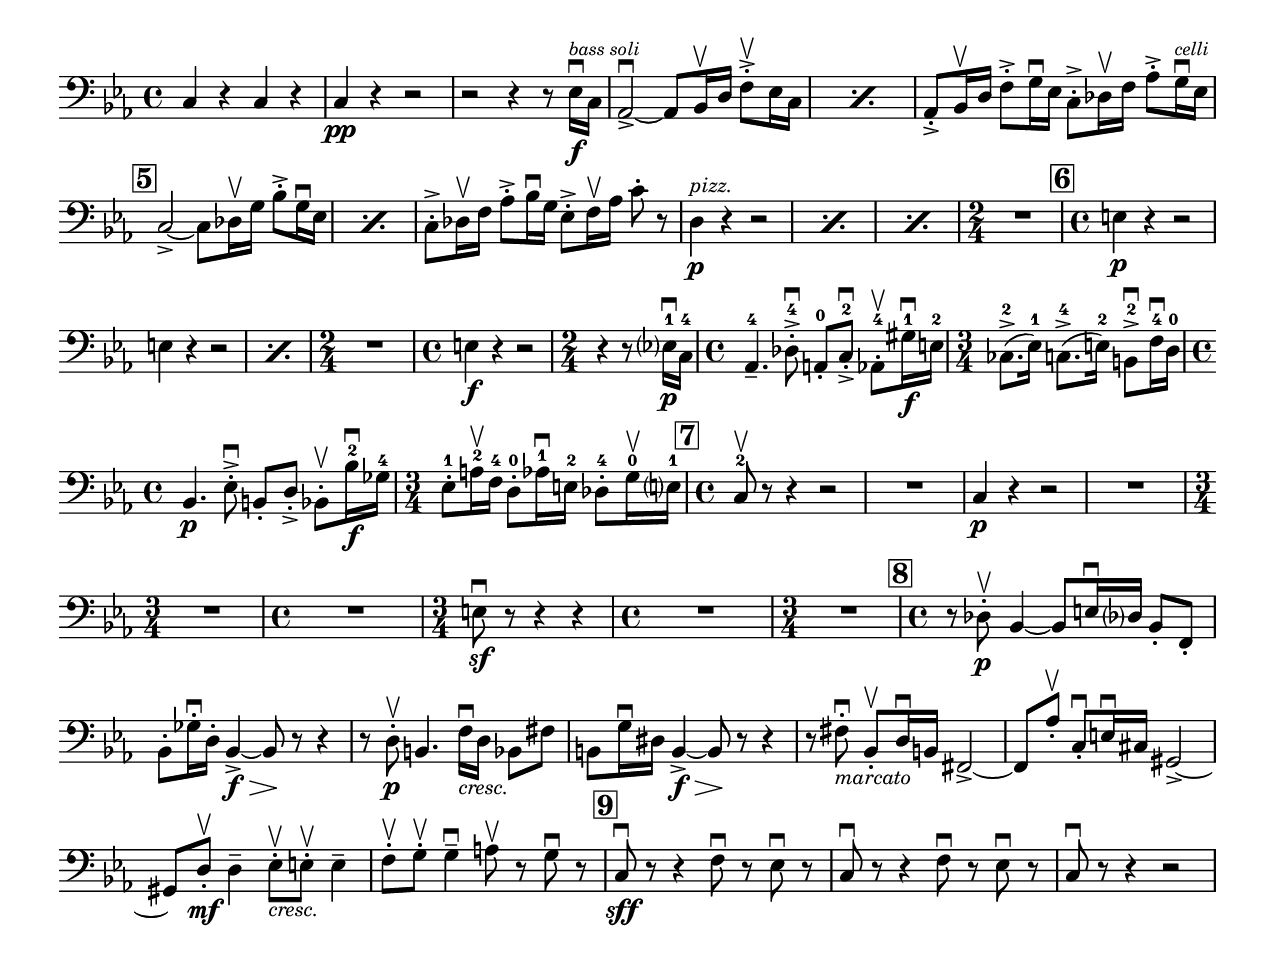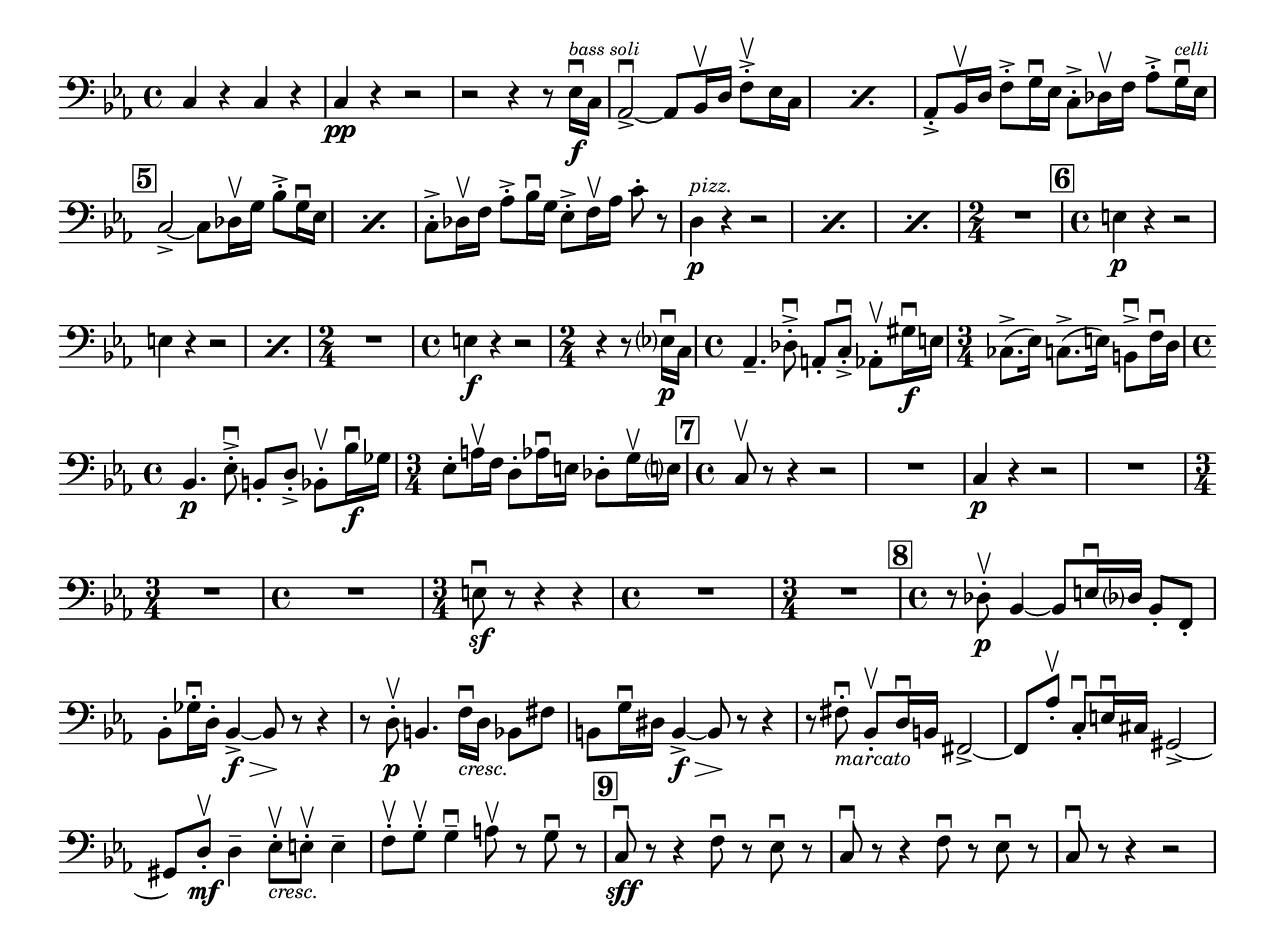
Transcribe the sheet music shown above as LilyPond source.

\version "2.24.3"

\header {
  %{copyright = \markup { \small \italic "Engraving Ⓒ Mark Tomko, 2024" }%}
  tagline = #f
}

\paper {
  #(set-paper-size "letter")
}

notes = \relative {
  \set Score.rehearsalMarkFormatter = #format-mark-box-numbers
  \time 4/4
  \clef bass
  \key ees \major
  \romanStringNumbers
  \set stringNumberOrientations = #'(down)
  %{ starts page 1 %}
  c4 r c r
  | c4\pp r r2
  | r2 r4 r8 ees16\f\downbow^\markup { \tiny \italic "bass soli" } c16
  | \repeat percent 2 {aes2~\accent\downbow aes8 bes16\upbow d f8-.\accent\upbow ees16 c}
  | aes8-.\accent bes16\upbow d f8-.\accent g16\downbow ees c8-.\accent des16\upbow f aes8-.\accent g16^\markup { \tiny \italic "celli" }\downbow ees16 \break
  | \mark 5 \repeat percent 2 {  c2~\accent c8 des16\upbow g bes8-.\accent g16\downbow ees }
  | c8-.\accent des16\upbow f aes8-.\accent bes16\downbow g ees8-.\accent f16\upbow aes c8-. r8
  | \repeat percent 3 { d,4^\markup {\small \italic pizz. }\p r r2 }
  | \time 2/4 R2
  | \mark \default \time 4/4 e4\p r r2 \break
  | \repeat percent 2 { e4 r r2 }
  | \time 2/4 R2
  | \time 4/4 e4\f r r2
  | \time 2/4 r4 r8 ees?16\p\downbow-1 c-4
  | \time 4/4 aes4.\tenuto-4 des8-.\accent\downbow-4 a-.-0 c-.\accent\downbow-2 aes8-.\upbow-4 gis'16\f\downbow-1 e-2
  | \time 3/4 ces8.\accent-2 (ees16-1) c8.\accent-4 (e16-2) b8\accent\downbow-2 f'16\downbow-4 d-0 \break
  | \time 4/4 bes4.\p  ees8-.\accent\downbow b-. d-.\accent bes8-.\upbow bes'16\f\downbow-2 ges-4
  | \time 3/4 ees8-.-1 a16\upbow-2 f-4 d8-.-0 aes'16\downbow-1 e-2 des8-.-4 g16\upbow-0 e?-1
  | \mark \default \time 4/4 c8\upbow-2 r r4 r2
  | R1
  | c4\p r r2
  | R1 \break
  | \time 3/4 R2.
  | \time 4/4 R1
  | \time 3/4 e8\sf\downbow r r4 r4
  | \time 4/4 R1
  | \time 3/4 R2.
  | \mark \default \time 4/4 r8 des8\p-.\upbow bes4~ bes8 e16\downbow des? bes8-. f-.\break
  | bes8-. ges'16-.\downbow d-. bes4~\f\accent\> bes8\! r r4
  | r8 d-.\p\upbow b4. f'16_\markup { \small \italic "cresc." }\downbow d bes8 fis'
  | b,8 g'16\downbow dis b4~\f\accent\> b8\! r r4
  | r8 fis'8-._\markup { \small \italic "marcato" }\downbow bes,-.\upbow d16\downbow b fis2\accent~
  | fis8 aes'-.\upbow c,-.\downbow e16\downbow cis gis2~\accent \break
  | gis8 d'-.\mf\upbow d4\tenuto ees8-._\markup{ \small \italic "cresc." }\upbow e-.\upbow e4\tenuto
  | f8-.\upbow g-.\upbow g4\tenuto\downbow a8\upbow r g\downbow r8
  | \mark \default c,8\sff\downbow r r4 f8\downbow r ees\downbow r
  | c8\downbow r r4 f8\downbow r ees\downbow r
  | c8\downbow r r4 r2
}


\book {
  \score {
    \layout {
      \context {
        \Score
        \omit BarNumber
      }
      top-margin = 0.0
      indent = 0.0
    }
    \new Voice {
      \notes
    }
  }
}

\book { 
  \bookOutputSuffix "no-fingerings"
  \score {
    \layout {
      \context {
        \Score
        \omit BarNumber
        \omit Fingering
        \omit StringNumber
      }
      top-margin = 0.0
      indent = 0.0
    }
    \new Voice {
      \notes
    }
  }
}
